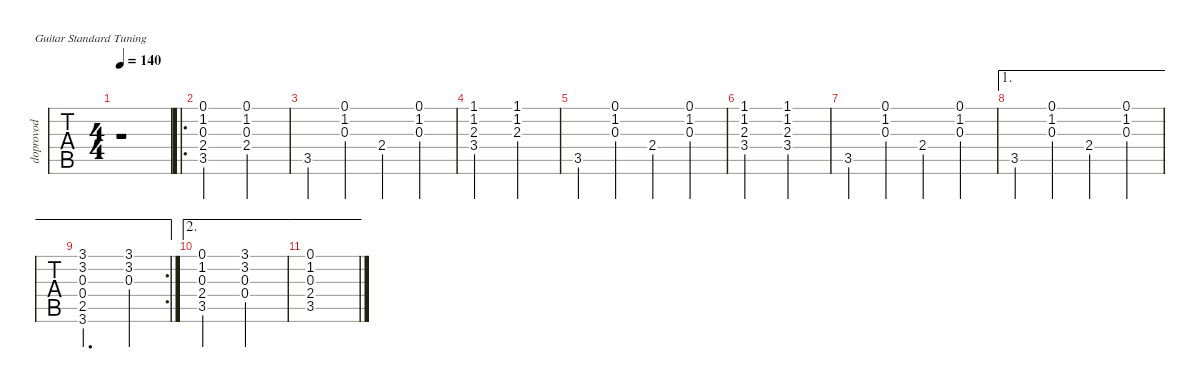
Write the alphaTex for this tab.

\defaultSystemsLayout 4
\hideDynamics
\bracketExtendMode nobrackets
\track ("Steel Guitar" "doprovod") {instrument acousticguitarsteel}
\staff {tabs}
\tuning (E4 B3 G3 D3 A2 E2)
\ts (4 4)
\tempo 140
\clef g2
\ks c
r.1{dy mf instrument acousticguitarsteel} |
\ro
(3.5 0.1 1.2 0.3 2.4).2{beam Up} (2.4 0.1 1.2 0.3).2{beam Up} |
3.5.4{beam Up} (0.3 1.2 0.1).4{beam Down} 2.4.4{beam Up} (0.3 1.2 0.1).4{beam Down} |
(3.4 2.3 1.2 1.1).2{beam Down} (2.3 1.2 1.1).2{beam Down} |
3.5.4{beam Up} (0.3 1.2 0.1).4{beam Down} 2.4.4{beam Up} (0.3 1.2 0.1).4{beam Down} |
(3.4 2.3 1.2 1.1).2 (3.4 2.3 1.2 1.1).2 |
3.5.4{beam Up} (0.3 1.2 0.1).4{beam Down} 2.4.4{beam Up} (0.3 1.2 0.1).4{beam Down} |
\ae 1
3.5.4{beam Up} (0.3 1.2 0.1).4{beam Down} 2.4.4{beam Up} (0.3 1.2 0.1).4{beam Down} |
\ae 1
\rc 2
(3.6 3.1 3.2 0.3 0.4 2.5).2{d beam Up} (0.3 3.2 3.1).4{beam Down} |
\ae 2
(0.1 1.2 0.3 2.4 3.5).2{beam Up} (3.1 3.2 0.3 0.4).2{beam Down} |
\ae 2
(3.5 2.4 0.3 1.2 0.1).1{beam Up}
